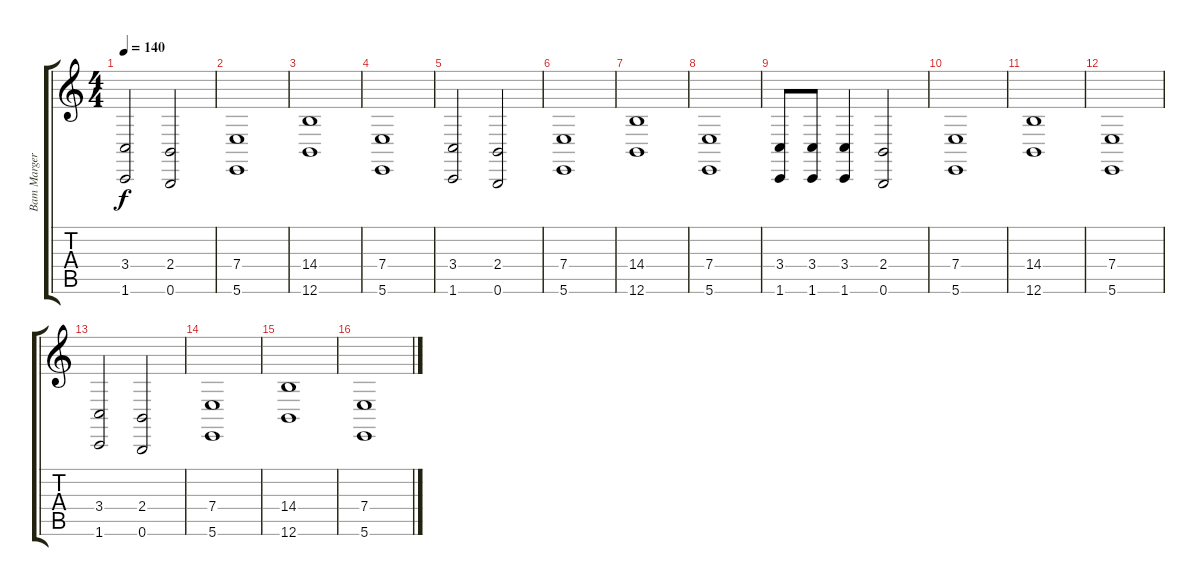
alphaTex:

\track ("Bam Margera" "Bam Marger") {instrument lead8bassandlead}
\staff {score tabs}
\tuning (B3 Gb3 D3 A2 E2 B1) {hide}
\ts (4 4)
\tempo 140
\clef g2
\ks c
(3.4 1.6).2{dy f} (2.4 0.6).2 |
(7.4 5.6).1 |
(14.4 12.6).1 |
(7.4 5.6).1 |
(3.4 1.6).2 (2.4 0.6).2 |
(7.4 5.6).1 |
(14.4 12.6).1 |
(7.4 5.6).1 |
(3.4 1.6).8 (3.4 1.6).8 (3.4 1.6).4 (2.4 0.6).2 |
(7.4 5.6).1 |
(14.4 12.6).1 |
(7.4 5.6).1 |
(3.4 1.6).2 (2.4 0.6).2 |
(7.4 5.6).1 |
(14.4 12.6).1 |
(7.4 5.6).1
